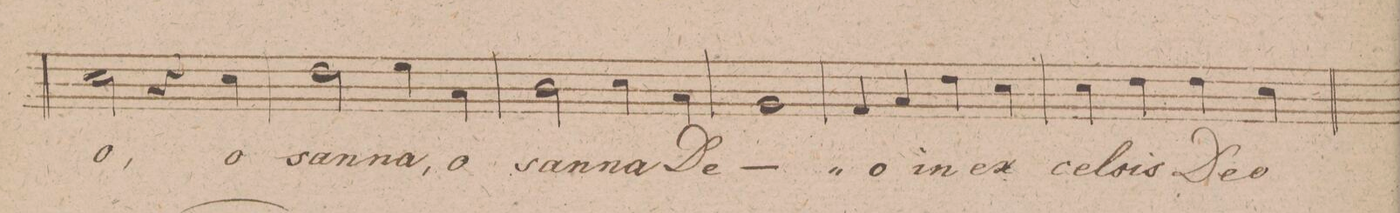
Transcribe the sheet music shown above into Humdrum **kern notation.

**kern	**text	**dynam
*I"Tenore.	*	*
*clefC4	*	*
*k[f#c#g#d#]	*	*
*met(c)	*	*
*M4/4	*	*
2B\	-o,	.
4r	.	.
4B\	o-	.
=68	=68	=68
2c#\	-san-	.
4d#\	-na,	.
4G#\	o-	.
=69	=69	=69
2A\	-san-	.
4B\	-na	.
4G#\	De-	.
=70	=70	=70
1F#/	.	.
=71	=71	=71
4E/	.	.
4G#/	-o	.
4c#\	in	.
4B\	ex-	.
=72	=72	=72
4B\	-cel-	.
4c#\	-sis	.
4c#\	De-	.
4B\	-o	.
=73	=73	=73
*-	*-	*-
